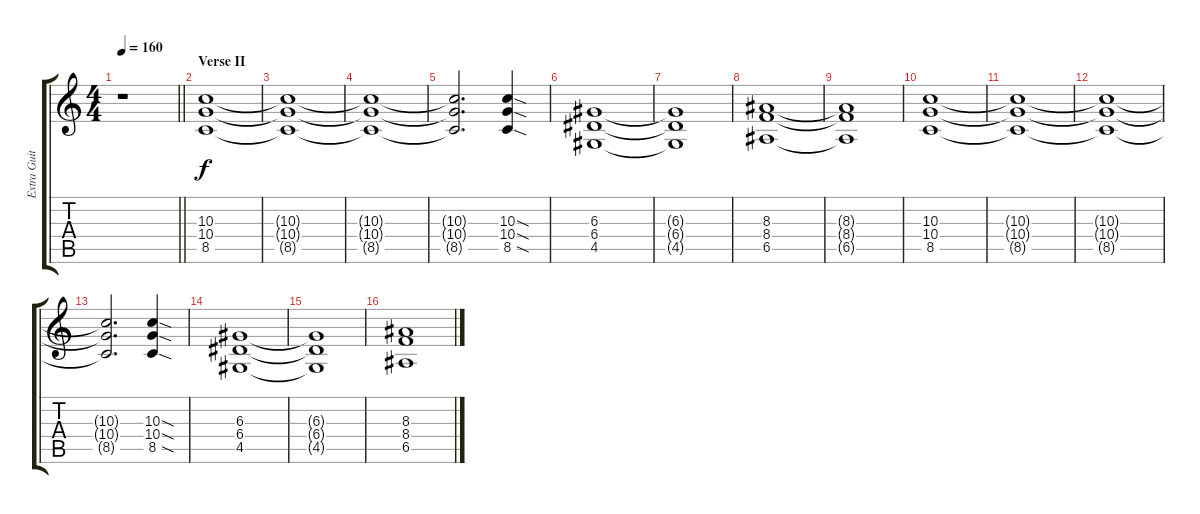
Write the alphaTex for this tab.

\track ("Extra Guitar I" "Extra Guit") {instrument overdrivenguitar}
\staff {score tabs}
\tuning (B3 Gb3 D3 A2 E2 B1) {hide}
\ts (4 4)
\tempo 160
\clef g2
\barLineRight lightlight
\ks c
r.1{dy f} |
\section ("" "Verse II")
(10.3 10.4 8.5).1 |
(10.3{t} 10.4{t} 8.5{t}).1 |
(10.3{t} 10.4{t} 8.5{t}).1 |
(10.3{t} 10.4{t} 8.5{t}).2{d} (10.3{sod} 10.4{sod} 8.5{sod}).4 |
(6.3 6.4 4.5).1 |
(6.3{t} 6.4{t} 4.5{t}).1 |
(8.3 8.4 6.5).1 |
(8.3{t} 8.4{t} 6.5{t}).1 |
(10.3 10.4 8.5).1 |
(10.3{t} 10.4{t} 8.5{t}).1 |
(10.3{t} 10.4{t} 8.5{t}).1 |
(10.3{t} 10.4{t} 8.5{t}).2{d} (10.3{sod} 10.4{sod} 8.5{sod}).4 |
(6.3 6.4 4.5).1 |
(6.3{t} 6.4{t} 4.5{t}).1 |
(8.3 8.4 6.5).1
